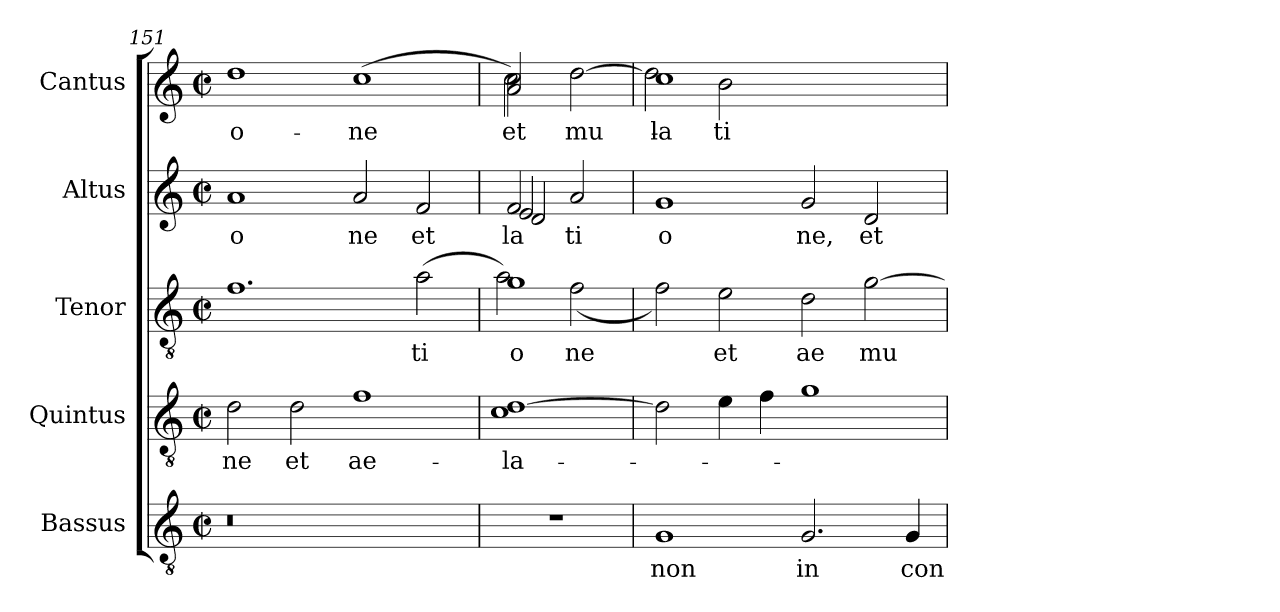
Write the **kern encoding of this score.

**kern	**text	**kern	**text	**kern	**text	**kern	**text	**kern	**text
*part5	*part5	*part4	*part4	*part3	*part3	*part2	*part2	*part1	*part1
*staff5	*staff5	*staff4	*staff4	*staff3	*staff3	*staff2	*staff2	*staff1	*staff1
*I"Bassus	*	*I"Quintus	*	*I"Tenor	*	*I"Altus	*	*I"Cantus	*
*clefGv2	*	*clefGv2	*	*clefGv2	*	*clefG2	*	*clefG2	*
*M2/2	*	*M2/2	*	*M2/2	*	*M2/2	*	*M2/2	*
*met(c|)	*	*met(c|)	*	*met(c|)	*	*met(c|)	*	*met(c|)	*
=151	=151	=151	=151	=151	=151	=151	=151	=151	=151
!	!	!	!LO:LY:b:cj	!	!	!	!LO:LY:b:cj	!	!LO:LY:b:cj
0r	.	2d\	-ne	1.f	.	1a	o	1dd	-o-
!	!	!	!LO:LY:b:cj	!	!	!	!	!	!
.	.	2d\	et	.	.	.	.	.	.
!	!	!	!LO:LY:b:cj	!	!	!	!LO:LY:b:cj	!	!LO:LY:b:cj
.	.	1f	ae-	.	.	2a/	ne	(>1cc	-ne
!	!	!	!	!	!LO:LY:b:cj	!	!LO:LY:b:cj	!	!
.	.	.	.	(>2a\	ti	2f/	et	.	.
=152	=152	=152	=152	=152	=152	=152	=152	=152	=152
!	!	!	!LO:LY:b:cj	!	!LO:LY:b:cj	!	!LO:LY:b:cj	!	!
*	*	*	*	*^	*	*^	*	*	*
!	!	!	!	!	!	!	!	!	!LO:LY:b:cj	!	!
*	*	*	*	*	*	*	*	*^	*	*	*
!	!	!	!	!	!	!	!	!	!	!LO:LY:b:cj	!	!LO:LY:b:cj
*	*	*	*	*	*	*	*	*	*	*	*^	*
*	*	*	*	*	*	*	*	*	*	*	*	*^	*
!	!	!	!	!	!	!	!	!	!	!	!	!	!	!LO:LY:b:cj
1r	.	1c [>1d	-la-	1g	2a\)	o	2f/	2e/	2d/	la	2a/	2cc\)	2cc\	et
!	!	!	!	!	!	!LO:LY:b:cj	!	!	!	!LO:LY:b:cj	!	!	!	!LO:LY:b
.	.	.	.	.	(>2f\	ne	2a/	2ryy	2ryy	ti	2ryy	[>2dd\	2ryy	-mu-
!!LO:LB:g=z
=153	=153	=153	=153	=153	=153	=153	=153	=153	=153	=153	=153	=153	=153	=153
!	!LO:LY:b:cj	!	!	!	!	!	!	!	!	!LO:LY:b:cj	!	!	!	!LO:LY:b:cj
*	*	*	*	*v	*v	*	*	*	*	*	*	*v	*v	*
*	*	*	*	*	*	*v	*v	*v	*	*	*	*
1G	non	2d\]	.	2f\)	.	1g	o	1cc	2dd\]	-la-
!	!	!	!	!	!LO:LY:b:cj	!	!	!	!	!LO:LY:b:cj
.	.	4e\	.	2e\	et	.	.	.	2b\	-ti-
.	.	4f\	.	.	.	.	.	.	.	.
!	!LO:LY:b:cj	!	!	!	!LO:LY:b:cj	!	!LO:LY:b:cj	!	!	!
2.G/	in	1g	.	2d\	ae	2g/	ne,	1ryy	1ryy	.
!	!	!	!	!	!LO:LY:b	!	!LO:LY:b:cj	!	!	!
.	.	.	.	[>2g\	mu	2d/	et	.	.	.
!	!LO:LY:b:cj	!	!	!	!	!	!	!	!	!
4G/	con	.	.	.	.	.	.	.	.	.
*	*	*	*	*	*	*	*	*v	*v	*
=	=	=	=	=	=	=	=	=	=
*-	*-	*-	*-	*-	*-	*-	*-	*-	*-
